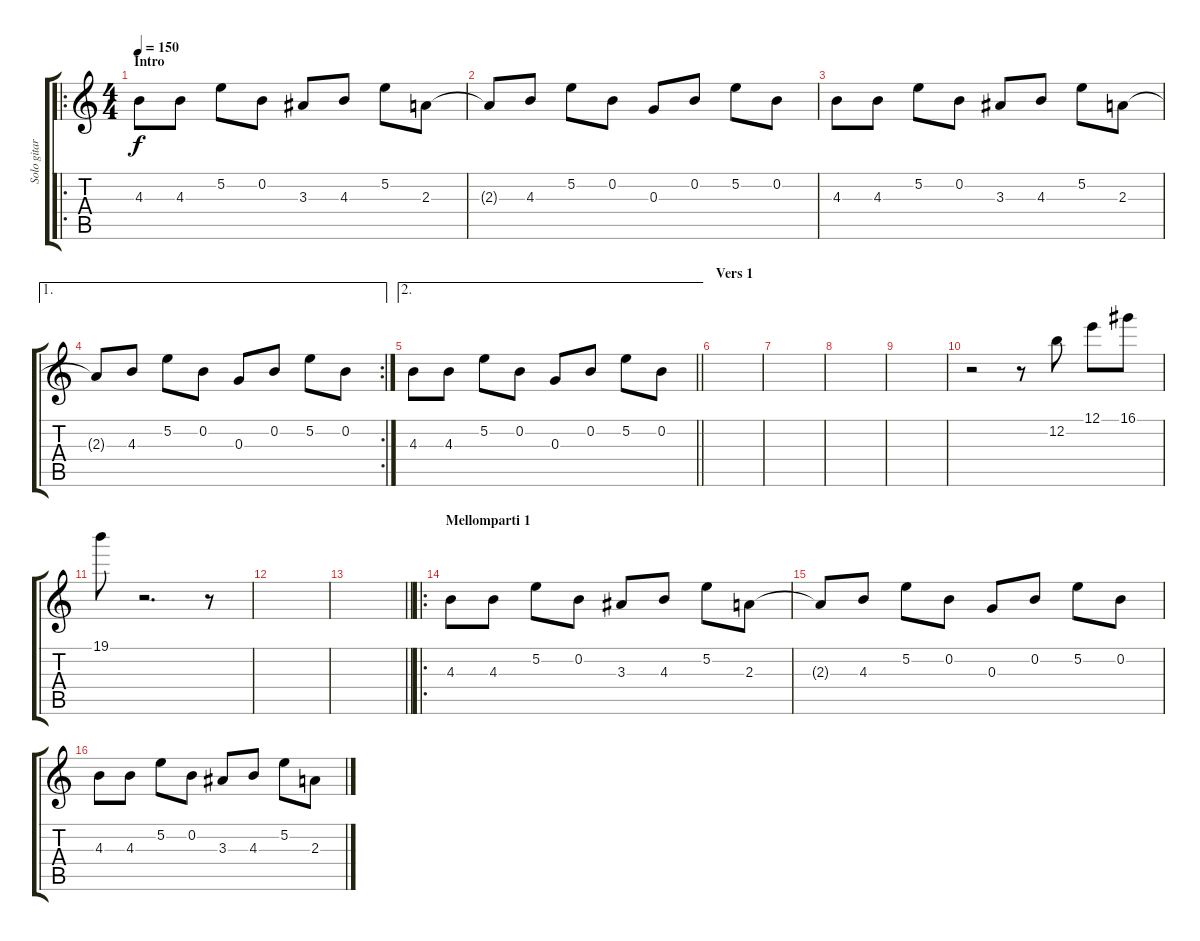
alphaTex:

\track ("Solo gitar" "Solo gitar") {instrument distortionguitar}
\staff {score tabs}
\tuning (E4 B3 G3 D3 A2 E2) {hide}
\ro
\ts (4 4)
\section ("" "Intro")
\tempo 150
\clef g2
\ks c
4.3.8{dy f instrument distortionguitar} 4.3.8 5.2.8 0.2.8 3.3.8 4.3.8 5.2.8 2.3.8 |
2.3{t}.8 4.3.8 5.2.8 0.2.8 0.3.8 0.2.8 5.2.8 0.2.8 |
4.3.8 4.3.8 5.2.8 0.2.8 3.3.8 4.3.8 5.2.8 2.3.8 |
\ae 1
\rc 2
2.3{t}.8 4.3.8 5.2.8 0.2.8 0.3.8 0.2.8 5.2.8 0.2.8 |
\ae 2
\barLineRight lightlight
4.3.8 4.3.8 5.2.8 0.2.8 0.3.8 0.2.8 5.2.8 0.2.8 |
\section ("" "Vers 1")
|
|
|
|
r.2 r.8 12.2.8 12.1.8 16.1.8 |
19.1.8 r.2{d} r.8 |
|
\barLineRight lightlight
|
\ro
\section ("" "Mellomparti 1")
4.3.8 4.3.8 5.2.8 0.2.8 3.3.8 4.3.8 5.2.8 2.3.8 |
2.3{t}.8 4.3.8 5.2.8 0.2.8 0.3.8 0.2.8 5.2.8 0.2.8 |
4.3.8 4.3.8 5.2.8 0.2.8 3.3.8 4.3.8 5.2.8 2.3.8
